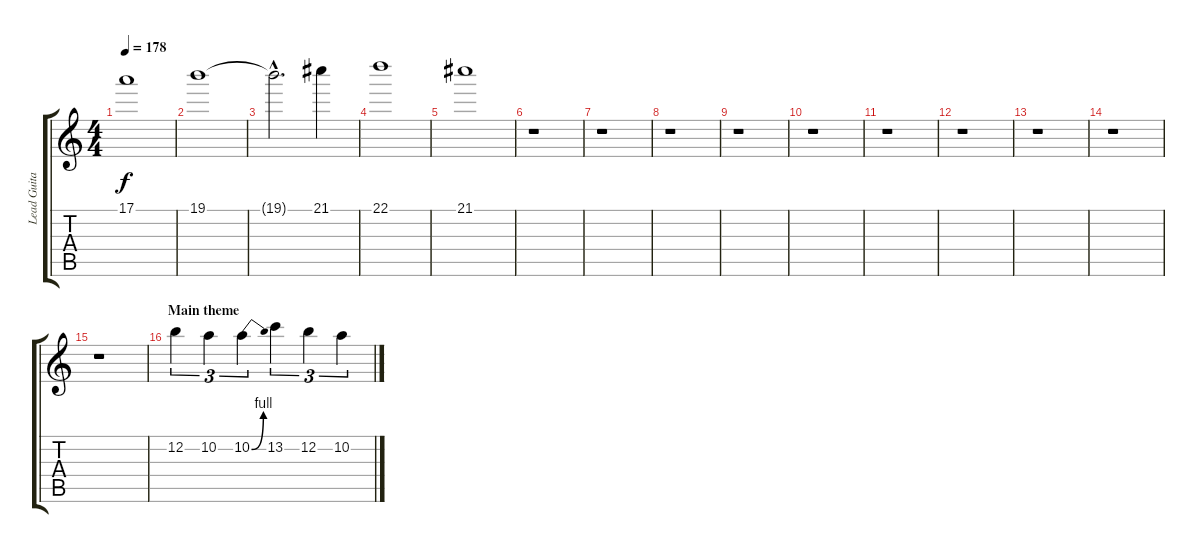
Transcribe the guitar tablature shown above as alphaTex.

\track ("Lead Guitar 1" "Lead Guita") {instrument overdrivenguitar}
\staff {score tabs}
\tuning (E4 B3 G3 D3 A2 E2) {hide}
\ts (4 4)
\tempo 178
\clef g2
\ks c
17.1.1{dy f} |
19.1.1 |
19.1{hac t}.2{d} 21.1.4 |
22.1.1 |
21.1.1 |
r.1 |
r.1 |
r.1 |
r.1 |
r.1 |
r.1 |
r.1 |
r.1 |
r.1 |
r.1 |
\section ("" "Main theme")
12.2.4{tu (3 2)} 10.2.4{tu (3 2)} 10.2{be (bend 0 0 60 4)}.4{tu (3 2)} 13.2.4{tu (3 2)} 12.2.4{tu (3 2)} 10.2.4{tu (3 2)}
